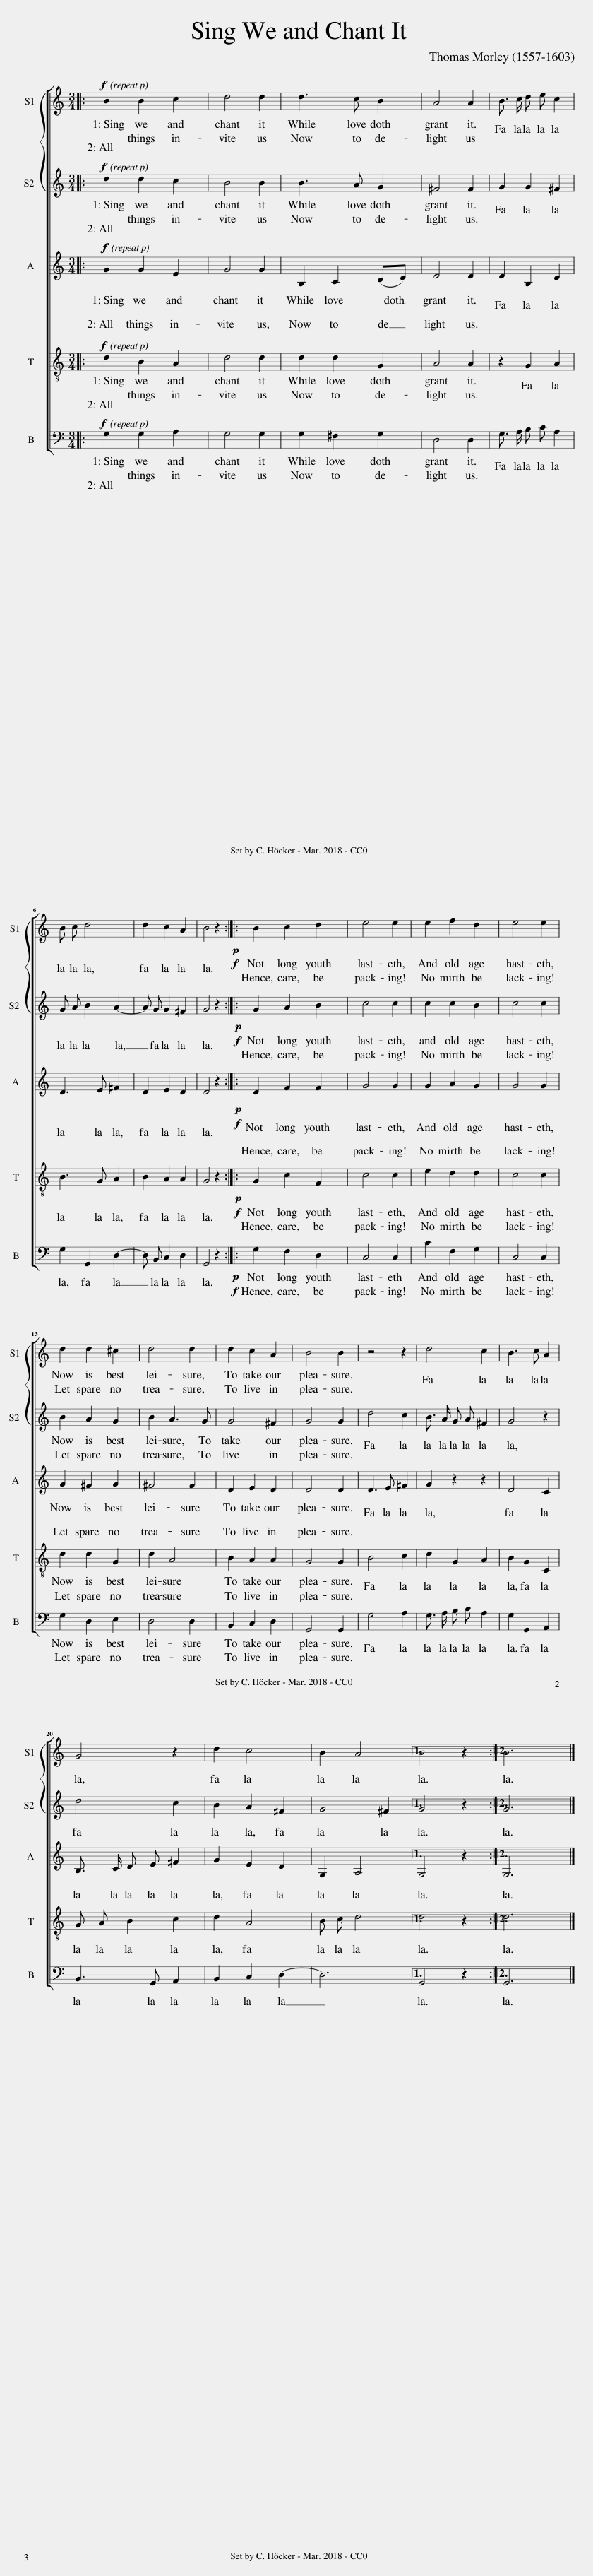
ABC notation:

X:1
%%score [ { 1 2 } 3 4 5 ]
L:1/8
Q:1/4=180
M:3/4
I:linebreak $
K:C
V:1 treble
V:2 treble
V:3 treble
V:4 treble-8
V:5 bass
V:1
|:!f! B2 B2 c2 | d4 d2 | d3 c B2 | A4 A2 | B3/2 c/ d e c2 |$ %5
 B c d4 | d2 c2 A2 | B4 z2 ::!p!!f! B2 c2 d2 | e4 e2 | %10
 e2 f2 d2 | e4 e2 |$ d2 d2 ^c2 | d4 d2 | d2 c2 A2 | %15
 B4 B2 | z4 z2 | d4 c2 | B3 c A2 |$ G4 z2 | %20
 d2 c4 | B2 A4 |1 B4 z2 :|2 B6 |] %24
V:2
|:!f! d2 d2 c2 | B4 B2 | B3 A G2 | ^F4 F2 | G2 G2 ^F2 |$ %5
 G A B2 A2- | A G G2 ^F2 | G4 z2 ::!p!!f! G2 A2 B2 | c4 c2 | %10
 c2 c2 B2 | c4 c2 |$ B2 A2 G2 | B2 A3 G | G4 ^F2 | %15
 G4 G2 | d4 c2 | B3/2 A/ G A ^F2 | G4 z2 |$ d4 c2 | %20
 B2 A2 ^F2 | G4 ^F2 |1 G4 z2 :|2 G6 |] %24
V:3
|:!f! G2 G2 E2 | G4 G2 | G,2 A,2 (B,C) | D4 D2 | D2 G,2 C2 |$ %5
 D3 E ^F2 | D2 E2 D2 | D4 z2 ::!p!!f! D2 F2 F2 | G4 G2 | %10
 G2 A2 G2 | G4 G2 |$ G2 ^F2 G2 | ^F4 F2 | D2 E2 D2 | %15
 D4 D2 | D3 E ^F2 | G2 z2 z2 | D4 C2 |$ B,3/2 C/ D E ^F2 | %20
 G2 E2 D2 | G,2 A,4 |1 G,4 z2 :|2 G,6 |] %24
V:4
|:!f! d2 B2 A2 | d4 d2 | d2 d2 G2 | A4 A2 | z2 G2 A2 |$ %5
 B3 G A2 | B2 A2 A2 | G4 z2 ::!p!!f! G2 c2 F2 | c4 c2 | %10
 e2 d2 d2 | c4 c2 |$ d2 d2 G2 | d2 A4 | B2 A2 A2 | %15
 G4 G2 | B4 c2 | d2 G2 A2 | B2 G2 C2 |$ G A B2 c2 | %20
 d2 A4 | B c d4 |1 d4 z2 :|2 d6 |] %24
V:5
|:!f! G,2 G,2 A,2 | G,4 G,2 | G,2 ^F,2 G,2 | D,4 D,2 | G,3/2 A,/ B, C A,2 |$ %5
 G,2 G,,2 D,2- | D, B,, C,2 D,2 | G,,4 z2 ::!p!!f! G,2 F,2 D,2 | C,4 C,2 | %10
 C2 F,2 G,2 | C,4 C,2 |$ G,2 D,2 E,2 | D,4 D,2 | B,,2 C,2 D,2 | %15
 G,,4 G,,2 | G,4 A,2 | G,3/2 A,/ B, C A,2 | G,2 G,,2 A,,2 |$ B,,3 G,, A,,2 | %20
 B,,2 C,2 D,2- | D,6 |1 G,,4 z2 :|2 G,,6 |] %24
